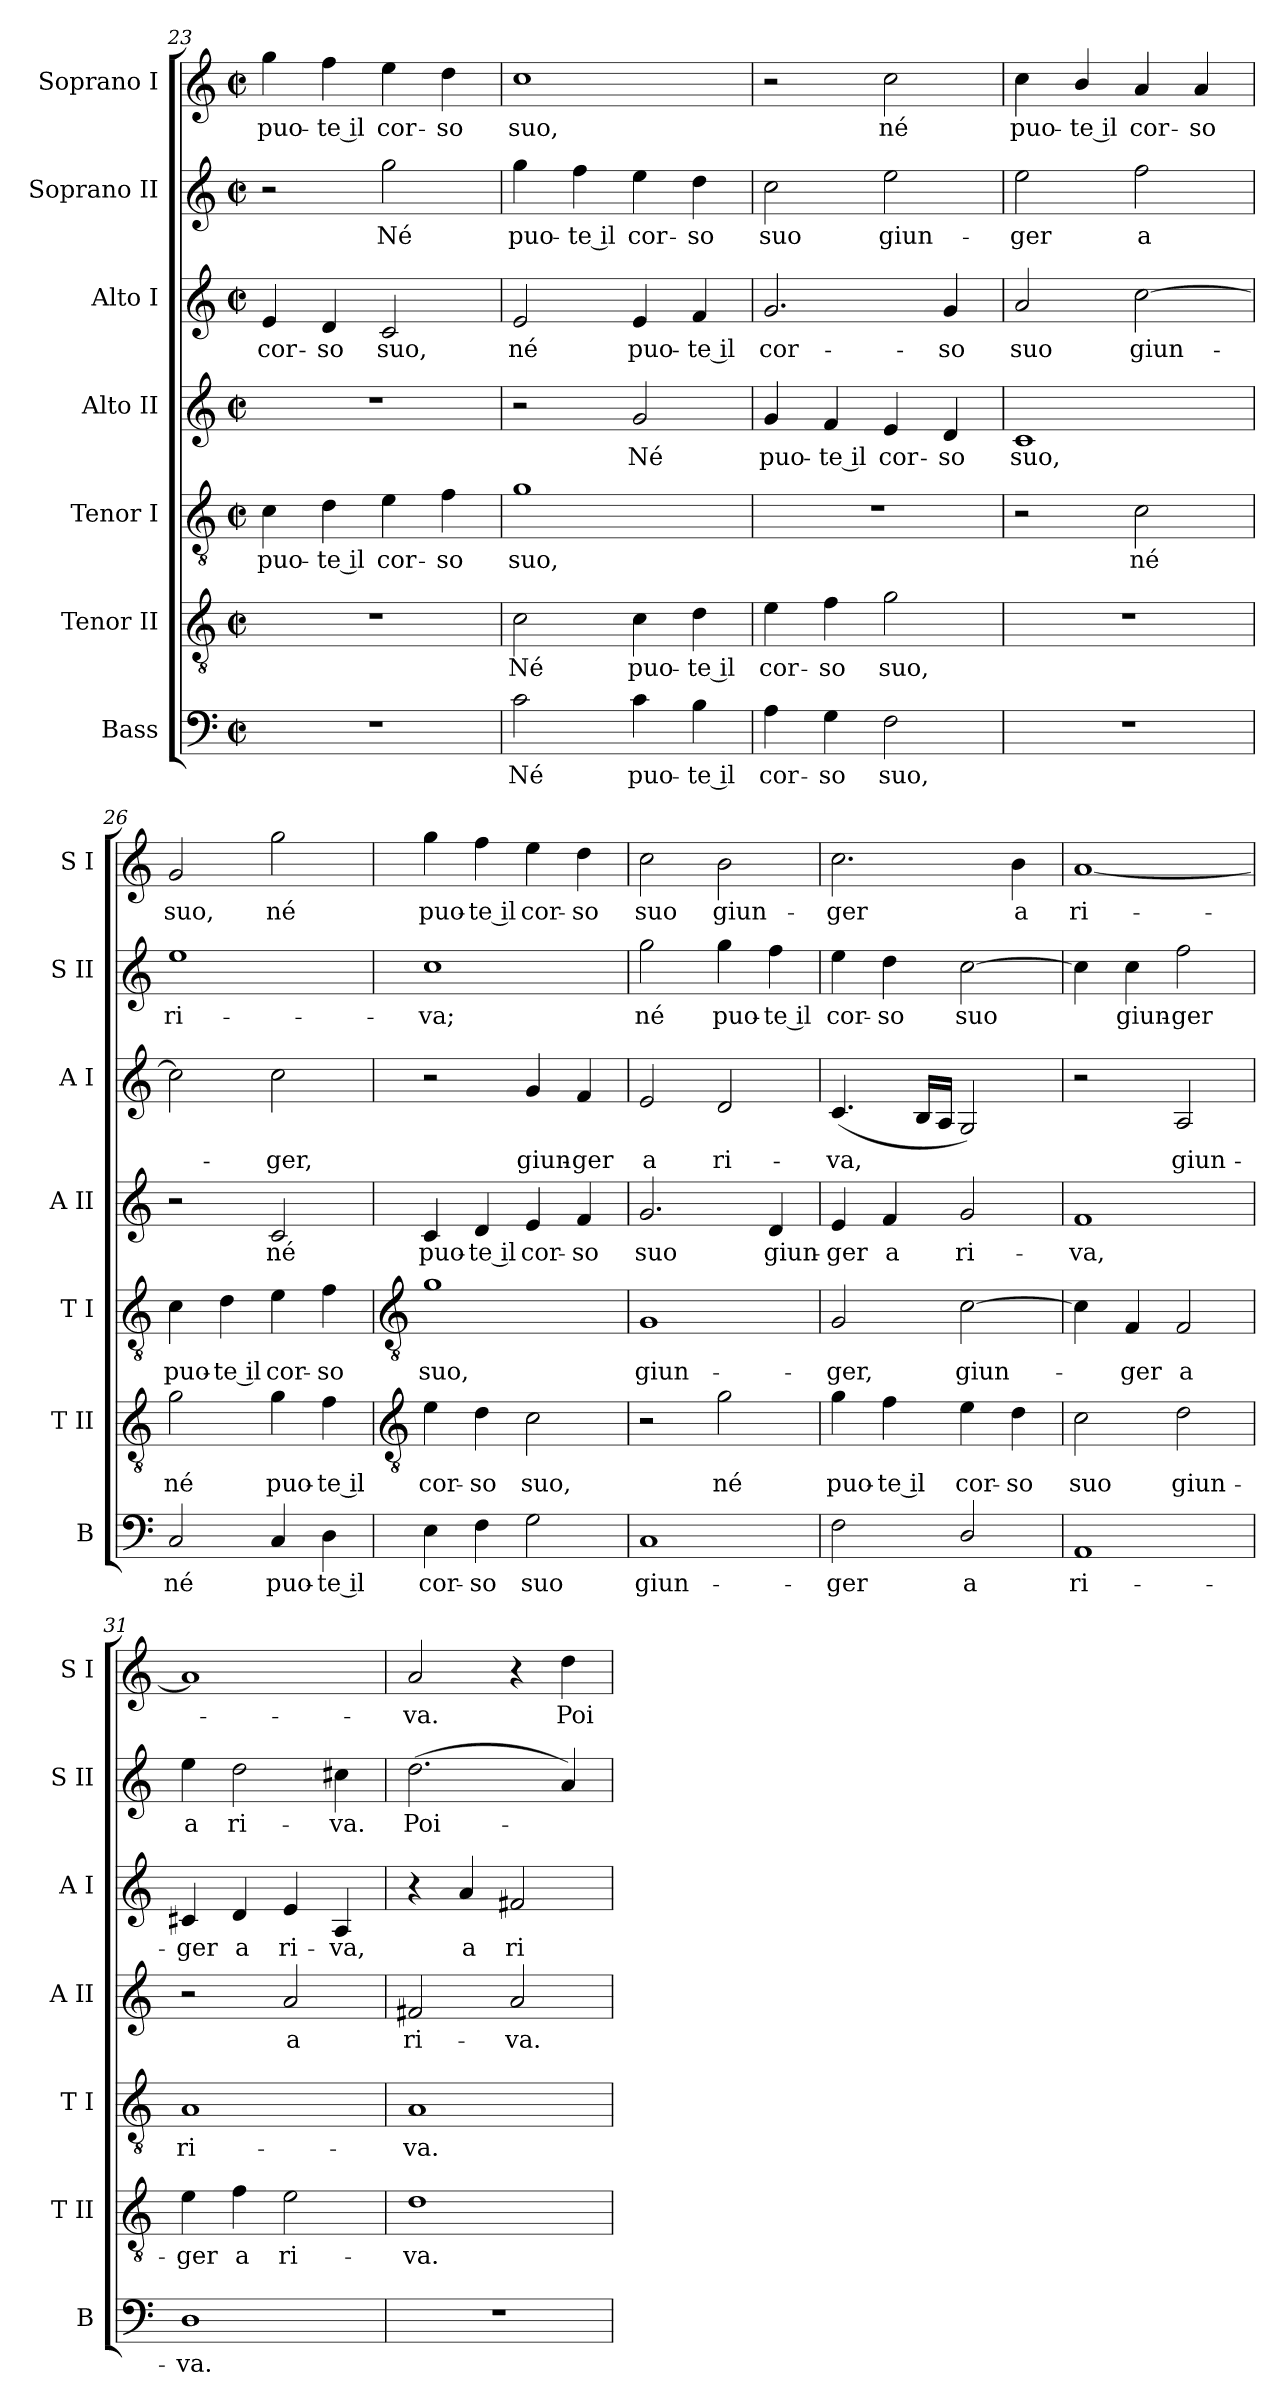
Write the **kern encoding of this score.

**kern	**text	**kern	**text	**kern	**text	**kern	**text	**kern	**text	**kern	**text	**kern	**text
*part7	*part7	*part6	*part6	*part5	*part5	*part4	*part4	*part3	*part3	*part2	*part2	*part1	*part1
*staff7	*staff7	*staff6	*staff6	*staff5	*staff5	*staff4	*staff4	*staff3	*staff3	*staff2	*staff2	*staff1	*staff1
*I"Bass	*	*I"Tenor II	*	*I"Tenor I	*	*I"Alto II	*	*I"Alto I	*	*I"Soprano II	*	*I"Soprano I	*
*I'B	*	*I'T II	*	*I'T I	*	*I'A II	*	*I'A I	*	*I'S II	*	*I'S I	*
!!LO:LB:g=z
*clefF4	*	*clefGv2	*	*clefGv2	*	*clefG2	*	*clefG2	*	*clefG2	*	*clefG2	*
*k[]	*	*k[]	*	*k[]	*	*k[]	*	*k[]	*	*k[]	*	*k[]	*
*C:	*	*C:	*	*C:	*	*C:	*	*C:	*	*C:	*	*C:	*
*M2/2	*	*M2/2	*	*M2/2	*	*M2/2	*	*M2/2	*	*M2/2	*	*M2/2	*
*met(c|)	*	*met(c|)	*	*met(c|)	*	*met(c|)	*	*met(c|)	*	*met(c|)	*	*met(c|)	*
=23	=23	=23	=23	=23	=23	=23	=23	=23	=23	=23	=23	=23	=23
!	!	!	!	!	!LO:LY:b	!	!	!	!LO:LY:b	!	!	!	!LO:LY:b
1r	.	1r	.	4c	puo-	1r	.	4e	cor-	2r	.	4gg	puo-
!	!	!	!	!	!LO:LY:b	!	!	!	!LO:LY:b	!	!	!	!LO:LY:b
.	.	.	.	4d	-te il	.	.	4d	-so	.	.	4ff	-te il
!	!	!	!	!	!LO:LY:b	!	!	!	!LO:LY:b	!	!LO:LY:b	!	!LO:LY:b
.	.	.	.	4e	cor-	.	.	2c	suo,	2gg	Né	4ee	cor-
!	!	!	!	!	!LO:LY:b	!	!	!	!	!	!	!	!LO:LY:b
.	.	.	.	4f	-so	.	.	.	.	.	.	4dd	-so
=23A	=23A	=23A	=23A	=23A	=23A	=23A	=23A	=23A	=23A	=23A	=23A	=23A	=23A
!	!LO:LY:b	!	!LO:LY:b	!	!LO:LY:b	!	!	!	!LO:LY:b	!	!LO:LY:b	!	!LO:LY:b
2c	Né	2c	Né	1g	suo,	2r	.	2e	né	4gg	puo-	1cc	suo,
!	!	!	!	!	!	!	!	!	!	!	!LO:LY:b	!	!
.	.	.	.	.	.	.	.	.	.	4ff	-te il	.	.
!	!LO:LY:b	!	!LO:LY:b	!	!	!	!LO:LY:b	!	!LO:LY:b	!	!LO:LY:b	!	!
4c	puo-	4c	puo-	.	.	2g	Né	4e	puo-	4ee	cor-	.	.
!	!LO:LY:b	!	!LO:LY:b	!	!	!	!	!	!LO:LY:b	!	!LO:LY:b	!	!
4B	-te il	4d	-te il	.	.	.	.	4f	-te il	4dd	-so	.	.
=24	=24	=24	=24	=24	=24	=24	=24	=24	=24	=24	=24	=24	=24
!	!LO:LY:b	!	!LO:LY:b	!	!	!	!LO:LY:b	!	!LO:LY:b	!	!LO:LY:b	!	!
4A	cor-	4e	cor-	1r	.	4g	puo-	2.g	cor-	2cc	suo	2r	.
!	!LO:LY:b	!	!LO:LY:b	!	!	!	!LO:LY:b	!	!	!	!	!	!
4G	-so	4f	-so	.	.	4f	-te il	.	.	.	.	.	.
!	!LO:LY:b	!	!LO:LY:b	!	!	!	!LO:LY:b	!	!	!	!LO:LY:b	!	!LO:LY:b
2F	suo,	2g	suo,	.	.	4e	cor-	.	.	2ee	giun-	2cc	né
!	!	!	!	!	!	!	!LO:LY:b	!	!LO:LY:b	!	!	!	!
.	.	.	.	.	.	4d	-so	4g	-so	.	.	.	.
=25	=25	=25	=25	=25	=25	=25	=25	=25	=25	=25	=25	=25	=25
!	!	!	!	!	!	!	!LO:LY:b	!	!LO:LY:b	!	!LO:LY:b	!	!LO:LY:b
1r	.	1r	.	2r	.	1c	suo,	2a	suo	2ee	-ger	4cc	puo-
!	!	!	!	!	!	!	!	!	!	!	!	!	!LO:LY:b
.	.	.	.	.	.	.	.	.	.	.	.	4b/	-te il
!	!	!	!	!	!LO:LY:b	!	!	!	!LO:LY:b	!	!LO:LY:b	!	!LO:LY:b
.	.	.	.	2c	né	.	.	[2cc	giun-	2ff	a	4a	cor-
!	!	!	!	!	!	!	!	!	!	!	!	!	!LO:LY:b
.	.	.	.	.	.	.	.	.	.	.	.	4a	-so
!!LO:LB:g=z
=26	=26	=26	=26	=26	=26	=26	=26	=26	=26	=26	=26	=26	=26
!	!LO:LY:b	!	!LO:LY:b	!	!LO:LY:b	!	!	!	!	!	!LO:LY:b	!	!LO:LY:b
2C	né	2g	né	4c	puo-	2r	.	2cc]	.	1ee	ri-	2g	suo,
!	!	!	!	!	!LO:LY:b	!	!	!	!	!	!	!	!
.	.	.	.	4d	-te il	.	.	.	.	.	.	.	.
!	!LO:LY:b	!	!LO:LY:b	!	!LO:LY:b	!	!LO:LY:b	!	!LO:LY:b	!	!	!	!LO:LY:b
4C	puo-	4g	puo-	4e	cor-	2c	né	2cc	ger,	.	.	2gg	né
!	!LO:LY:b	!	!LO:LY:b	!	!LO:LY:b	!	!	!	!	!	!	!	!
4D	-te il	4f	-te il	4f	-so	.	.	.	.	.	.	.	.
!!LO:LB:g=z
=27	=27	=27	=27	=27	=27	=27	=27	=27	=27	=27	=27	=27	=27
*	*	*clefGv2	*	*clefGv2	*	*	*	*	*	*	*	*	*
!	!LO:LY:b	!	!LO:LY:b	!	!LO:LY:b	!	!LO:LY:b	!	!	!	!LO:LY:b	!	!LO:LY:b
4E	cor-	4e	cor-	1g	suo,	4c	puo-	2r	.	1cc	-va;	4gg	puo-
!	!LO:LY:b	!	!LO:LY:b	!	!	!	!LO:LY:b	!	!	!	!	!	!LO:LY:b
4F	-so	4d	-so	.	.	4d	-te il	.	.	.	.	4ff	-te il
!	!LO:LY:b	!	!LO:LY:b	!	!	!	!LO:LY:b	!	!LO:LY:b	!	!	!	!LO:LY:b
2G	suo	2c	suo,	.	.	4e	cor-	4g	giun-	.	.	4ee	cor-
!	!	!	!	!	!	!	!LO:LY:b	!	!LO:LY:b	!	!	!	!LO:LY:b
.	.	.	.	.	.	4f	-so	4f	-ger	.	.	4dd	-so
=28	=28	=28	=28	=28	=28	=28	=28	=28	=28	=28	=28	=28	=28
!	!LO:LY:b	!	!	!	!LO:LY:b	!	!LO:LY:b	!	!LO:LY:b	!	!LO:LY:b	!	!LO:LY:b
1C	giun-	2r	.	1G	giun-	2.g	suo	2e	a	2gg	né	2cc	suo
!	!	!	!LO:LY:b	!	!	!	!	!	!LO:LY:b	!	!LO:LY:b	!	!LO:LY:b
.	.	2g	né	.	.	.	.	2d	ri-	4gg	puo-	2b	giun-
!	!	!	!	!	!	!	!LO:LY:b	!	!	!	!LO:LY:b	!	!
.	.	.	.	.	.	4d	giun-	.	.	4ff	-te il	.	.
=29	=29	=29	=29	=29	=29	=29	=29	=29	=29	=29	=29	=29	=29
!	!LO:LY:b	!	!LO:LY:b	!	!LO:LY:b	!	!LO:LY:b	!	!LO:LY:b	!	!LO:LY:b	!	!LO:LY:b
2F	-ger	4g	puo-	2G	-ger,	4e	-ger	(<4.c	-va,	4ee	cor-	2.cc	-ger
!	!	!	!LO:LY:b	!	!	!	!LO:LY:b	!	!	!	!LO:LY:b	!	!
.	.	4f	-te il	.	.	4f	a	.	.	4dd	-so	.	.
.	.	.	.	.	.	.	.	16BLL	.	.	.	.	.
.	.	.	.	.	.	.	.	16AJJ	.	.	.	.	.
!	!LO:LY:b	!	!LO:LY:b	!	!LO:LY:b	!	!LO:LY:b	!	!	!	!LO:LY:b	!	!
2D/	a	4e	cor-	[2c	giun-	2g	ri-	2G)	.	[2cc	suo	.	.
!	!	!	!LO:LY:b	!	!	!	!	!	!	!	!	!	!LO:LY:b
.	.	4d	-so	.	.	.	.	.	.	.	.	4b	a
=30	=30	=30	=30	=30	=30	=30	=30	=30	=30	=30	=30	=30	=30
!	!LO:LY:b	!	!LO:LY:b	!	!	!	!LO:LY:b	!	!	!	!	!	!LO:LY:b
1AA	ri-	2c	suo	4c]	.	1f	-va,	2r	.	4cc]	.	[1a	ri-
!	!	!	!	!	!LO:LY:b	!	!	!	!	!	!LO:LY:b	!	!
.	.	.	.	4F	ger	.	.	.	.	4cc	giun-	.	.
!	!	!	!LO:LY:b	!	!LO:LY:b	!	!	!	!LO:LY:b	!	!LO:LY:b	!	!
.	.	2d	giun-	2F	a	.	.	2A	giun-	2ff	-ger	.	.
=31	=31	=31	=31	=31	=31	=31	=31	=31	=31	=31	=31	=31	=31
!	!LO:LY:b	!	!LO:LY:b	!	!LO:LY:b	!	!	!	!LO:LY:b	!	!LO:LY:b	!	!
1D	-va.	4e	-ger	1A	ri-	2r	.	4c#X	-ger	4ee	a	1a]	.
!	!	!	!LO:LY:b	!	!	!	!	!	!LO:LY:b	!	!LO:LY:b	!	!
.	.	4f	a	.	.	.	.	4d	a	2dd	ri-	.	.
!	!	!	!LO:LY:b	!	!	!	!LO:LY:b	!	!LO:LY:b	!	!	!	!
.	.	2e	ri-	.	.	2a	a	4e	ri-	.	.	.	.
!	!	!	!	!	!	!	!	!	!LO:LY:b	!	!LO:LY:b	!	!
.	.	.	.	.	.	.	.	4A	-va,	4cc#X	-va.	.	.
=32	=32	=32	=32	=32	=32	=32	=32	=32	=32	=32	=32	=32	=32
!	!	!	!LO:LY:b	!	!LO:LY:b	!	!LO:LY:b	!	!	!	!LO:LY:b	!	!LO:LY:b
1r	.	1d	-va.	1A	-va.	2f#X	ri-	4r	.	(<2.dd	Poi-	2a	va.
!	!	!	!	!	!	!	!	!	!LO:LY:b	!	!	!	!
.	.	.	.	.	.	.	.	4a	a	.	.	.	.
!	!	!	!	!	!	!	!LO:LY:b	!	!LO:LY:b	!	!	!	!
.	.	.	.	.	.	2a	-va.	2f#X	ri-	.	.	4r	.
!	!	!	!	!	!	!	!	!	!	!	!	!	!LO:LY:b
.	.	.	.	.	.	.	.	.	.	4a)	.	4dd	Poi-
=	=	=	=	=	=	=	=	=	=	=	=	=	=
*-	*-	*-	*-	*-	*-	*-	*-	*-	*-	*-	*-	*-	*-
